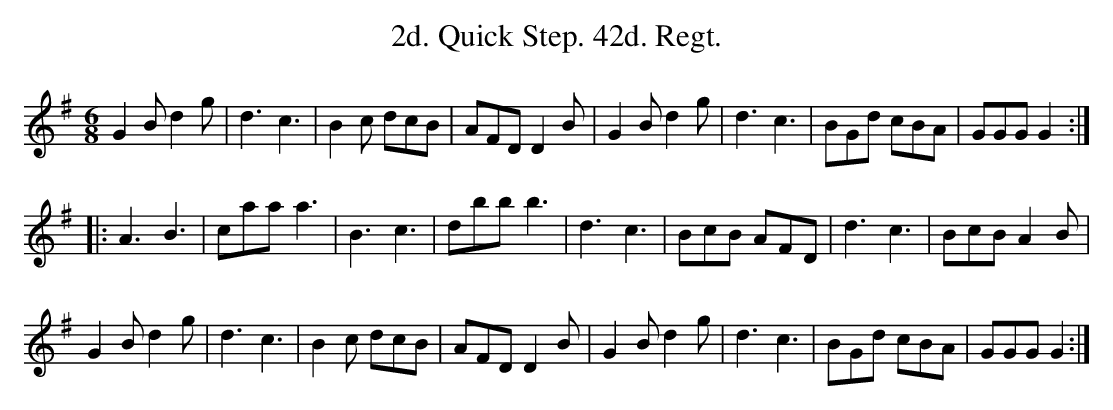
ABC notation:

X:1
T:2d. Quick Step. 42d. Regt.
L:1/8
M:6/8
K:G
G2B d2g|d3  c3|B2c dcB|AFD D2B|G2B d2g|d3  c3 |BGd cBA|GGG G2::
A3  B3 |caa a3|B3  c3 |dbb b3 |d3  c3 |BcB AFD|d3  c3 |BcB A2B|
G2B d2g|d3  c3|B2c dcB|AFD D2B|G2B d2g|d3  c3 |BGd cBA|GGG G2:|
